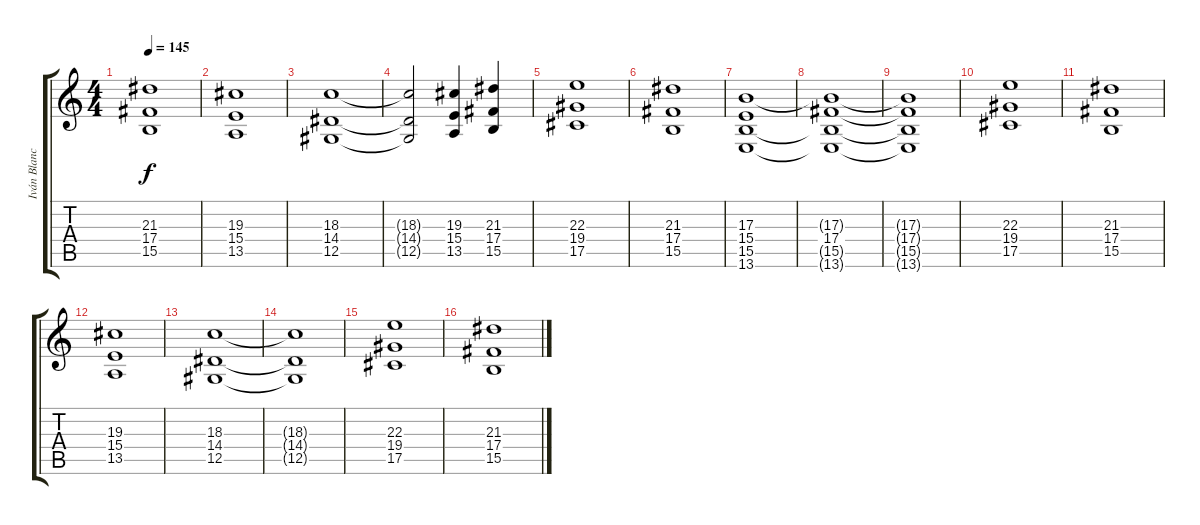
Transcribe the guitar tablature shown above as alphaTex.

\track ("Iván Blanco" "Iván Blanc") {instrument lead6voice}
\staff {score tabs}
\tuning (Eb4 Bb3 Gb3 Db3 Ab2 Eb2) {hide}
\ts (4 4)
\tempo 145
\clef g2
\ks c
(21.3 17.4 15.5).1{dy f} |
(19.3 15.4 13.5).1 |
(18.3 14.4 12.5).1 |
(18.3{t} 14.4{t} 12.5{t}).2 (19.3 15.4 13.5).4 (21.3 17.4 15.5).4 |
(22.3 19.4 17.5).1 |
(21.3 17.4 15.5).1 |
(17.3 15.4 15.5 13.6).1 |
(17.3{t} 17.4 15.5{t} 13.6{t}).1 |
(17.3{t} 17.4{t} 15.5{t} 13.6{t}).1 |
(22.3 19.4 17.5).1 |
(21.3 17.4 15.5).1 |
(19.3 15.4 13.5).1 |
(18.3 14.4 12.5).1 |
(18.3{t} 14.4{t} 12.5{t}).1 |
(22.3 19.4 17.5).1 |
(21.3 17.4 15.5).1
